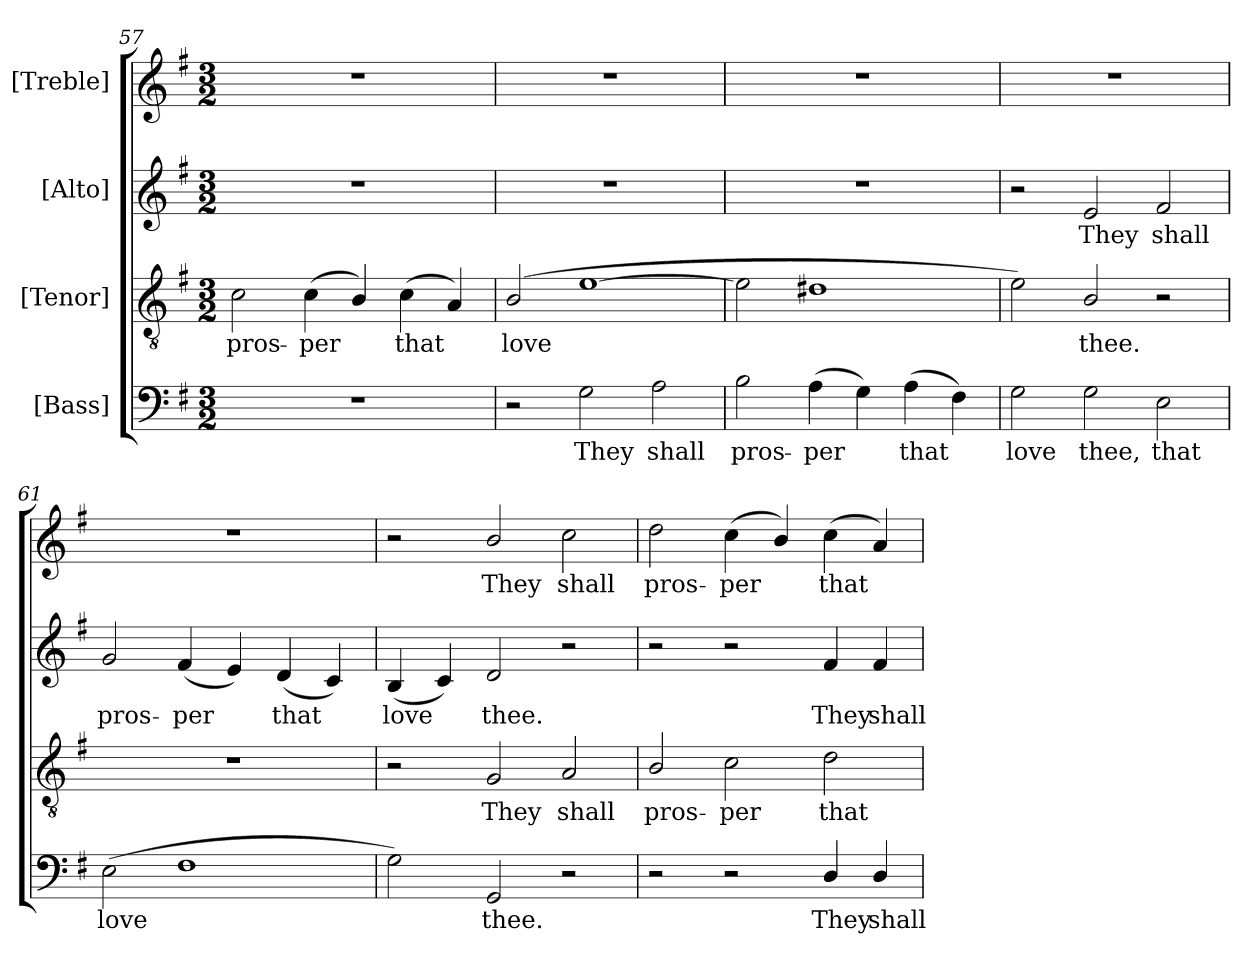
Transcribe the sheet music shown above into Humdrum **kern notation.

**kern	**text	**kern	**text	**kern	**text	**kern	**text
*part4	*part4	*part3	*part3	*part2	*part2	*part1	*part1
*staff4	*staff4	*staff3	*staff3	*staff2	*staff2	*staff1	*staff1
*I"[Bass]	*	*I"[Tenor]	*	*I"[Alto]	*	*I"[Treble]	*
*clefF4	*	*clefGv2	*	*clefG2	*	*clefG2	*
*	*	*ITrd7c12	*	*	*	*	*
*k[f#]	*	*k[f#]	*	*k[f#]	*	*k[f#]	*
*e:	*	*e:	*	*e:	*	*e:	*
*M3/2	*	*M3/2	*	*M3/2	*	*M3/2	*
=57	=57	=57	=57	=57	=57	=57	=57
!LO:N:vis=1	!	!	!	!	!	!	!
!	!	!	!LO:LY:b:color=#000000	!LO:N:vis=1	!	!LO:N:vis=1	!
1.r	.	2Ci\	pros-	1.r	.	1.r	.
!	!	!	!LO:LY:b:color=#000000	!	!	!	!
.	.	(4Ci\	-per	.	.	.	.
.	.	4BBi/)	.	.	.	.	.
!	!	!	!LO:LY:b:color=#000000	!	!	!	!
.	.	(4Ci\	that	.	.	.	.
.	.	4AAi/)	.	.	.	.	.
!!LO:LB:g=z
=58	=58	=58	=58	=58	=58	=58	=58
!	!	!	!LO:LY:b:color=#000000	!LO:N:vis=1	!	!LO:N:vis=1	!
2r	.	(2BBi/	love	1.r	.	1.r	.
!	!LO:LY:b:color=#000000	!	!	!	!	!	!
2Gi\	They	[1Ei	.	.	.	.	.
!	!LO:LY:b:color=#000000	!	!	!	!	!	!
2Ai\	shall	.	.	.	.	.	.
=59	=59	=59	=59	=59	=59	=59	=59
!	!LO:LY:b:color=#000000	!	!	!LO:N:vis=1	!	!LO:N:vis=1	!
2Bi\	pros-	2Ei\]	.	1.r	.	1.r	.
!	!LO:LY:b:color=#000000	!	!	!	!	!	!
(4Ai\	-per	1D#Xi	.	.	.	.	.
4Gi\)	.	.	.	.	.	.	.
!	!LO:LY:b:color=#000000	!	!	!	!	!	!
(4Ai\	that	.	.	.	.	.	.
4F#i\)	.	.	.	.	.	.	.
=60	=60	=60	=60	=60	=60	=60	=60
!	!LO:LY:b:color=#000000	!	!	!	!	!LO:N:vis=1	!
2Gi\	love	2Ei\)	.	2r	.	1.r	.
!	!LO:LY:b:color=#000000	!	!	!	!	!	!
!	!	!	!LO:LY:b:color=#000000	!	!	!	!
!	!	!	!	!	!LO:LY:b:color=#000000	!	!
2Gi\	thee,	2BBi/	thee.	2ei/	They	.	.
!	!LO:LY:b:color=#000000	!	!	!	!	!	!
!	!	!	!	!	!LO:LY:b:color=#000000	!	!
2Ei\	that	2r	.	2f#i/	shall	.	.
=61	=61	=61	=61	=61	=61	=61	=61
!	!LO:LY:b:color=#000000	!LO:N:vis=1	!	!	!	!	!
!	!	!	!	!	!LO:LY:b:color=#000000	!LO:N:vis=1	!
(2Ei\	love	1.r	.	2gi/	pros-	1.r	.
!	!	!	!	!	!LO:LY:b:color=#000000	!	!
1F#i	.	.	.	(4f#i/	-per	.	.
.	.	.	.	4ei/)	.	.	.
!	!	!	!	!	!LO:LY:b:color=#000000	!	!
.	.	.	.	(4di/	that	.	.
.	.	.	.	4ci/)	.	.	.
=62	=62	=62	=62	=62	=62	=62	=62
!	!	!	!	!	!LO:LY:b:color=#000000	!	!
2Gi\)	.	2r	.	(4Bi/	love	2r	.
.	.	.	.	4ci/)	.	.	.
!	!LO:LY:b:color=#000000	!	!	!	!	!	!
!	!	!	!LO:LY:b:color=#000000	!	!	!	!
!	!	!	!	!	!LO:LY:b:color=#000000	!	!
!	!	!	!	!	!	!	!LO:LY:b:color=#000000
2GGi/	thee.	2GGi/	They	2di/	thee.	2bi/	They
!	!	!	!LO:LY:b:color=#000000	!	!	!	!
!	!	!	!	!	!	!	!LO:LY:b:color=#000000
2r	.	2AAi/	shall	2r	.	2cci\	shall
=63	=63	=63	=63	=63	=63	=63	=63
!	!	!	!LO:LY:b:color=#000000	!	!	!	!
!	!	!	!	!	!	!	!LO:LY:b:color=#000000
2r	.	2BBi/	pros-	2r	.	2ddi\	pros-
!	!	!	!LO:LY:b:color=#000000	!	!	!	!
!	!	!	!	!	!	!	!LO:LY:b:color=#000000
2r	.	2Ci\	-per	2r	.	(4cci\	-per
.	.	.	.	.	.	4bi/)	.
!	!LO:LY:b:color=#000000	!	!	!	!	!	!
!	!	!	!LO:LY:b:color=#000000	!	!	!	!
!	!	!	!	!	!LO:LY:b:color=#000000	!	!
!	!	!	!	!	!	!	!LO:LY:b:color=#000000
4Di/	They	2Di\	that	4f#i/	They	(4cci\	that
!	!LO:LY:b:color=#000000	!	!	!	!	!	!
!	!	!	!	!	!LO:LY:b:color=#000000	!	!
4Di/	shall	.	.	4f#i/	shall	4ai/)	.
=	=	=	=	=	=	=	=
*-	*-	*-	*-	*-	*-	*-	*-
